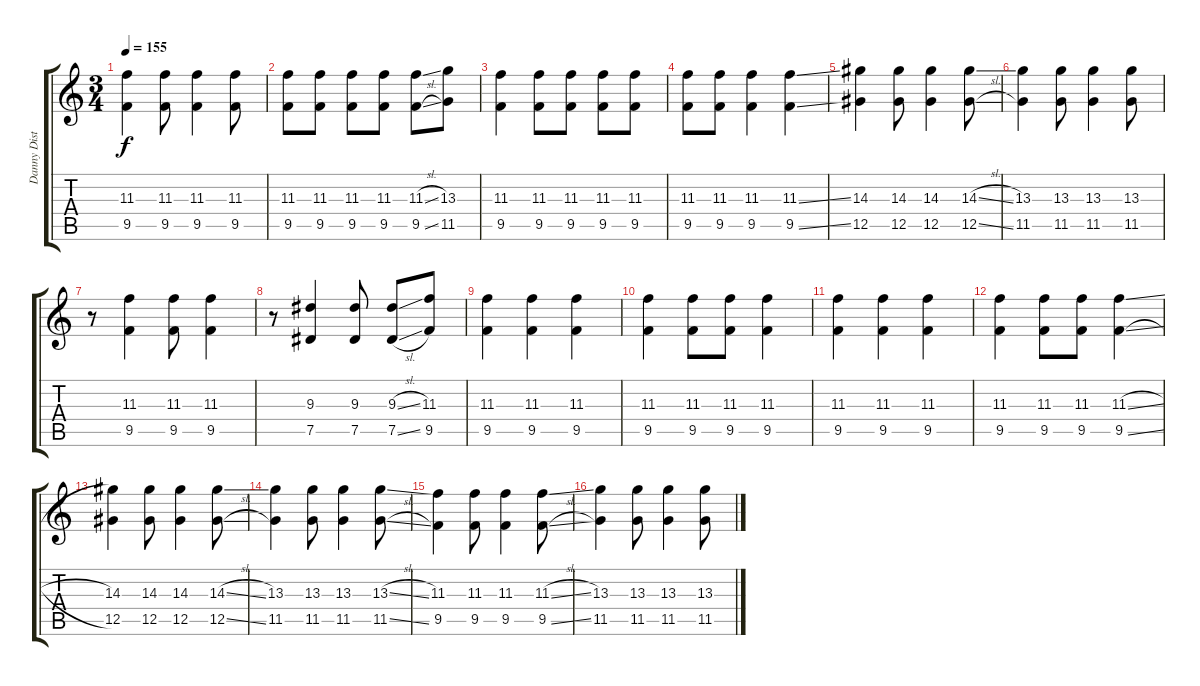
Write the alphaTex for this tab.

\track ("Danny Distortion" "Danny Dist") {instrument overdrivenguitar}
\staff {score tabs}
\tuning (Eb4 Bb3 Gb3 Db3 Ab2 Eb2) {hide}
\ts (3 4)
\tempo 155
\clef g2
\ks c
(11.3 9.5).4{dy f} (11.3 9.5).8 (11.3 9.5).4 (11.3 9.5).8 |
(11.3 9.5).8 (11.3 9.5).8 (11.3 9.5).8 (11.3 9.5).8 (11.3{sl} 9.5{sl}).8 (13.3 11.5).8 |
(11.3 9.5).4 (11.3 9.5).8 (11.3 9.5).8 (11.3 9.5).8 (11.3 9.5).8 |
(11.3 9.5).8 (11.3 9.5).8 (11.3 9.5).4 (11.3{ss} 9.5{ss}).4 |
(14.3 12.5).4 (14.3 12.5).8 (14.3 12.5).4 (14.3{sl} 12.5{sl}).8 |
(13.3 11.5).4 (13.3 11.5).8 (13.3 11.5).4 (13.3 11.5).8 |
r.8 (11.3 9.5).4 (11.3 9.5).8 (11.3 9.5).4 |
r.8 (9.3 7.5).4 (9.3 7.5).8 (9.3{sl} 7.5{sl}).8 (11.3 9.5).8 |
(11.3 9.5).4 (11.3 9.5).4 (11.3 9.5).4 |
(11.3 9.5).4 (11.3 9.5).8 (11.3 9.5).8 (11.3 9.5).4 |
(11.3 9.5).4 (11.3 9.5).4 (11.3 9.5).4 |
(11.3 9.5).4 (11.3 9.5).8 (11.3 9.5).8 (11.3{sl} 9.5{sl}).4 |
(14.3 12.5).4 (14.3 12.5).8 (14.3 12.5).4 (14.3{sl} 12.5{sl}).8 |
(13.3 11.5).4 (13.3 11.5).8 (13.3 11.5).4 (13.3{sl} 11.5{sl}).8 |
(11.3 9.5).4 (11.3 9.5).8 (11.3 9.5).4 (11.3{sl} 9.5{sl}).8 |
(13.3 11.5).4 (13.3 11.5).8 (13.3 11.5).4 (13.3{sl} 11.5{sl}).8
